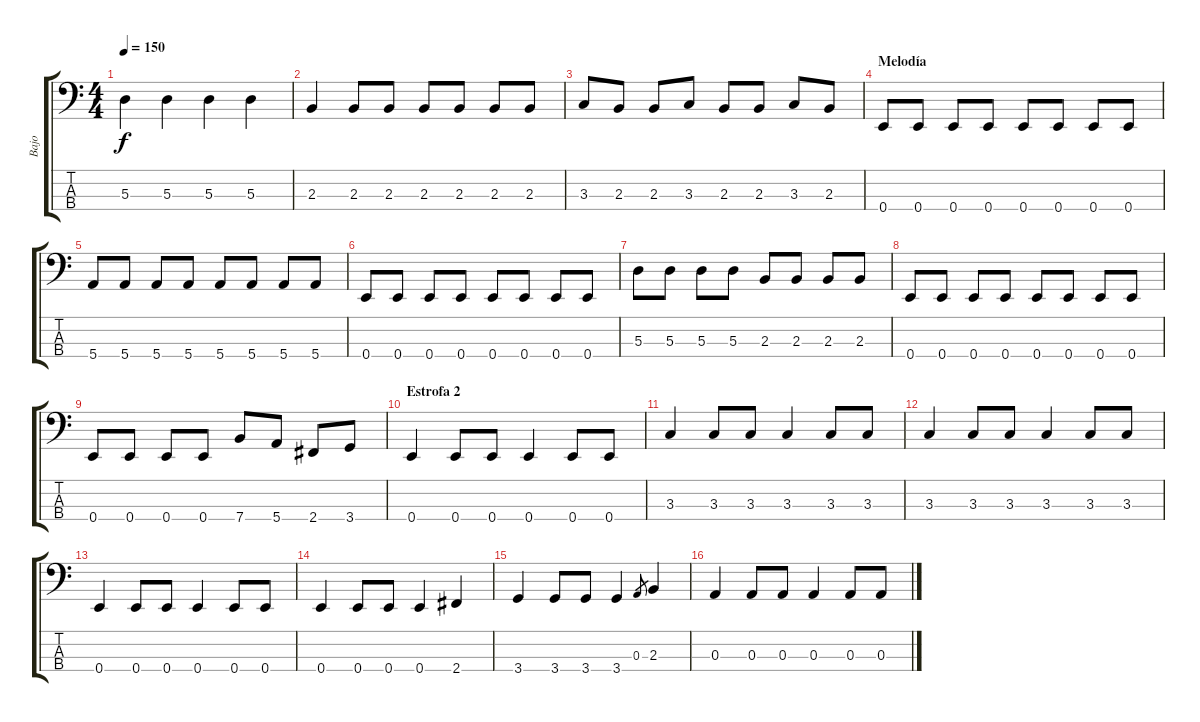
\track ("Bajo" "Bajo") {instrument electricbassfinger}
\staff {score tabs}
\tuning (G2 D2 A1 E1) {hide}
\ts (4 4)
\tempo 150
\clef f4
\ks c
5.3.4{dy f} 5.3.4 5.3.4 5.3.4 |
2.3.4 2.3.8 2.3.8 2.3.8 2.3.8 2.3.8 2.3.8 |
3.3.8 2.3.8 2.3.8 3.3.8 2.3.8 2.3.8 3.3.8 2.3.8 |
\section ("" "Melodía")
0.4.8 0.4.8 0.4.8 0.4.8 0.4.8 0.4.8 0.4.8 0.4.8 |
5.4.8 5.4.8 5.4.8 5.4.8 5.4.8 5.4.8 5.4.8 5.4.8 |
0.4.8 0.4.8 0.4.8 0.4.8 0.4.8 0.4.8 0.4.8 0.4.8 |
5.3.8 5.3.8 5.3.8 5.3.8 2.3.8 2.3.8 2.3.8 2.3.8 |
0.4.8 0.4.8 0.4.8 0.4.8 0.4.8 0.4.8 0.4.8 0.4.8 |
0.4.8 0.4.8 0.4.8 0.4.8 7.4.8 5.4.8 2.4.8 3.4.8 |
\section ("" "Estrofa 2")
0.4.4 0.4.8 0.4.8 0.4.4 0.4.8 0.4.8 |
3.3.4 3.3.8 3.3.8 3.3.4 3.3.8 3.3.8 |
3.3.4 3.3.8 3.3.8 3.3.4 3.3.8 3.3.8 |
0.4.4 0.4.8 0.4.8 0.4.4 0.4.8 0.4.8 |
0.4.4 0.4.8 0.4.8 0.4.4 2.4.4 |
3.4.4 3.4.8 3.4.8 3.4.4 0.3.8{gr} 2.3.4 |
0.3.4 0.3.8 0.3.8 0.3.4 0.3.8 0.3.8
